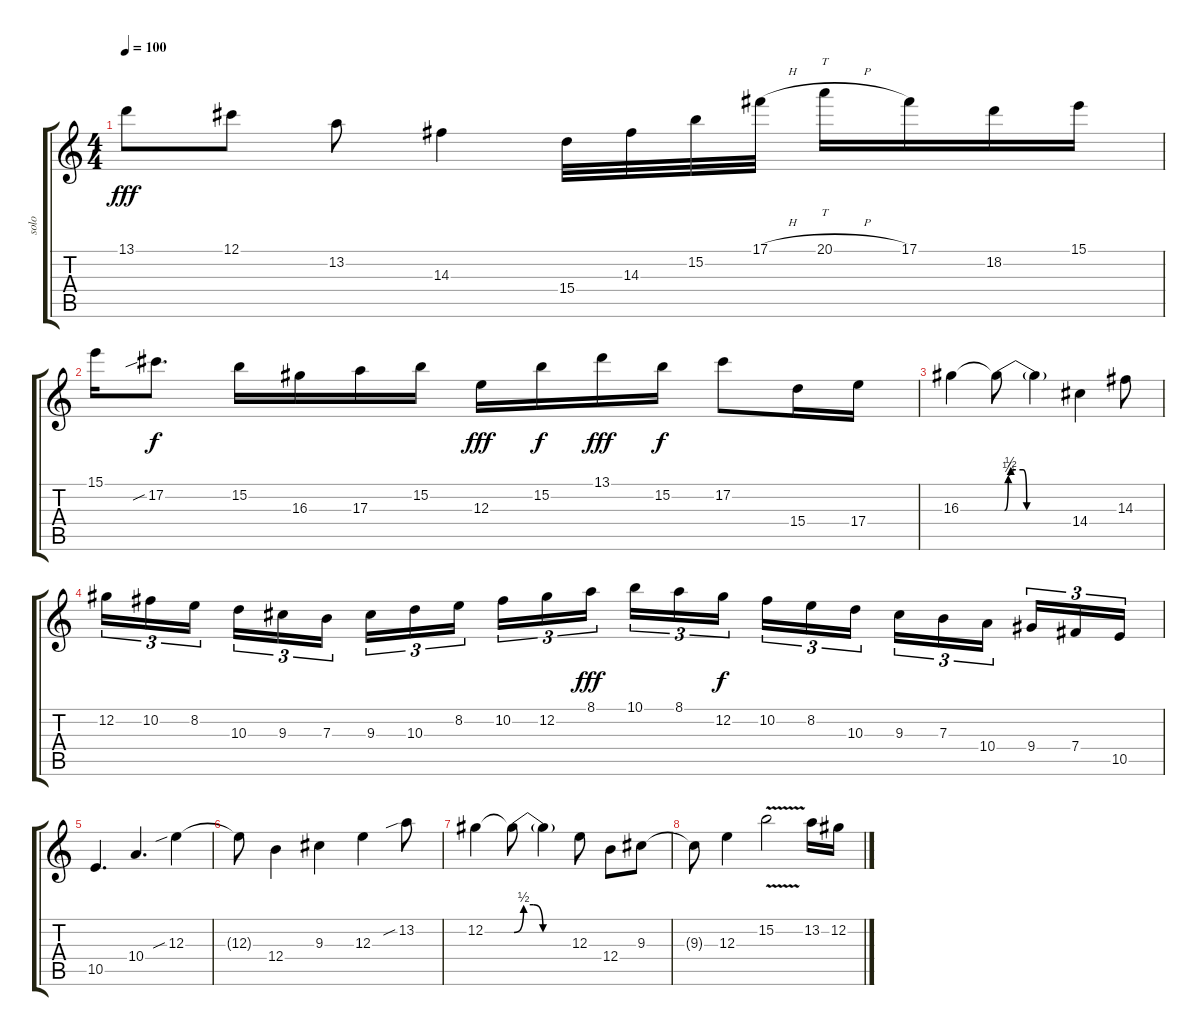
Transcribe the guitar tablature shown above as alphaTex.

\track ("solo" "solo") {instrument distortionguitar}
\staff {score tabs}
\tuning (Db4 Ab3 E3 B2 Gb2 Db2) {hide}
\ts (4 4)
\tempo 100
\clef g2
\ks c
13.1.8{dy fff} 12.1.8 13.2.8 14.3.4 15.4.32 14.3.32 15.2.32 17.1{h}.32 20.1{h}.16{tt} 17.1.16 18.2.16 15.1.16 |
15.1.16 17.2{sib}.8{d dy f} 15.2.16 16.3.16 17.3.16 15.2.16 12.3.16{dy fff} 15.2.16{dy f} 13.1.16{dy fff} 15.2.16{dy f} 17.2.8 15.4.16 17.4.16 |
16.3.4 16.3{be (custom 0 0 5 0 8 1 10 2 20 2 23 0 30 0 60 0) t}.8 16.3{t}.4 14.4.4 14.3.8 |
12.2.16{tu (3 2)} 10.2.16{tu (3 2)} 8.2.16{tu (3 2) beam splitsecondary} 10.3.16{tu (3 2)} 9.3.16{tu (3 2)} 7.3.16{tu (3 2)} 9.3.16{tu (3 2)} 10.3.16{tu (3 2)} 8.2.16{tu (3 2) beam splitsecondary} 10.2.16{tu (3 2)} 12.2.16{tu (3 2)} 8.1.16{tu (3 2) dy fff} 10.1.16{tu (3 2)} 8.1.16{tu (3 2)} 12.2.16{tu (3 2) dy f beam splitsecondary} 10.2.16{tu (3 2)} 8.2.16{tu (3 2)} 10.3.16{tu (3 2)} 9.3.16{tu (3 2)} 7.3.16{tu (3 2)} 10.4.16{tu (3 2) beam splitsecondary} 9.4.16{tu (3 2)} 7.4.16{tu (3 2)} 10.5.16{tu (3 2)} |
10.5.4{d} 10.4.4{d} 12.3{sib}.4 |
12.3{t}.8 12.4.4 9.3.4 12.3.4 13.2{sib}.8 |
12.2.4 12.2{be (custom 0 0 10 2 20 2 30 0 60 0) t}.8 12.2{t}.4 12.3.8 12.4.8 9.3.8 |
9.3{t}.8 12.3.4 15.2{v}.2 13.2.16 12.2.16
